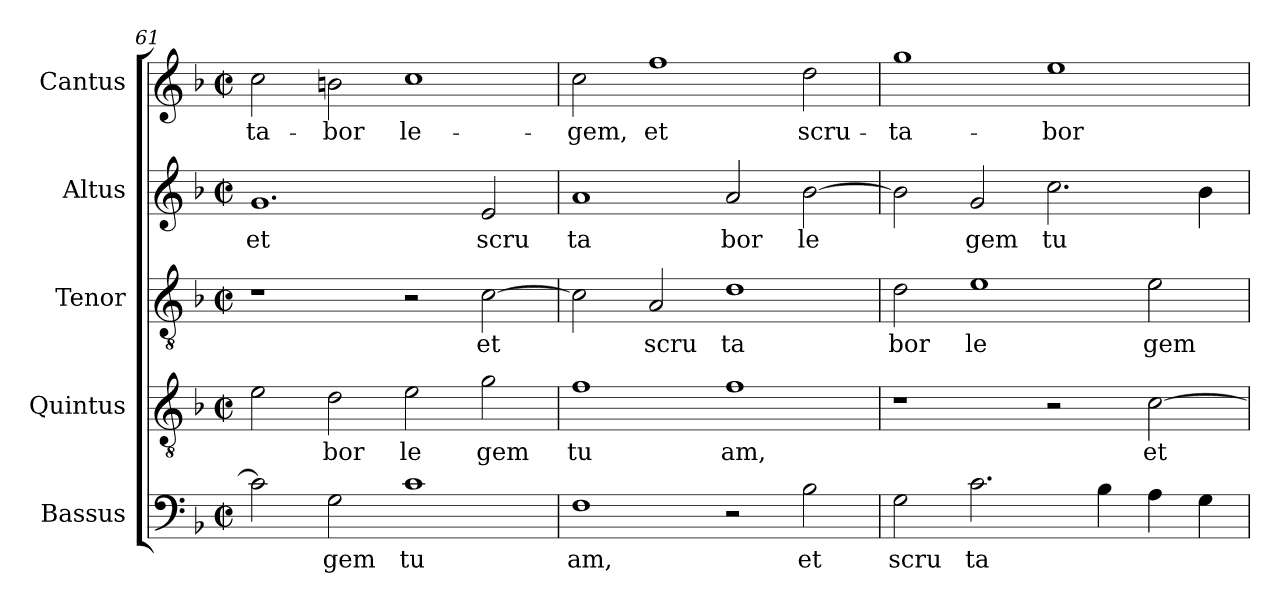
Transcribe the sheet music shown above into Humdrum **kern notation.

**kern	**text	**kern	**text	**kern	**text	**kern	**text	**kern	**text
*part5	*part5	*part4	*part4	*part3	*part3	*part2	*part2	*part1	*part1
*staff5	*staff5	*staff4	*staff4	*staff3	*staff3	*staff2	*staff2	*staff1	*staff1
*I"Bassus	*	*I"Quintus	*	*I"Tenor	*	*I"Altus	*	*I"Cantus	*
*clefF4	*	*clefGv2	*	*clefGv2	*	*clefG2	*	*clefG2	*
*k[b-]	*	*k[b-]	*	*k[b-]	*	*k[b-]	*	*k[b-]	*
*F:	*	*F:	*	*F:	*	*F:	*	*F:	*
*M2/2	*	*M2/2	*	*M2/2	*	*M2/2	*	*M2/2	*
*met(c|)	*	*met(c|)	*	*met(c|)	*	*met(c|)	*	*met(c|)	*
=61	=61	=61	=61	=61	=61	=61	=61	=61	=61
!	!LO:LY:b:cj	!	!LO:LY:b:cj	!	!	!	!LO:LY:b:cj	!	!LO:LY:b:cj
2c\]	.	2e\	.	1r	.	1.g	et	2cc\	-ta-
!	!LO:LY:b:cj	!	!LO:LY:b:cj	!	!	!	!	!	!LO:LY:b:cj
2G\	gem	2d\	bor	.	.	.	.	2bn\	-bor
!	!LO:LY:b:cj	!	!LO:LY:b:cj	!	!	!	!	!	!LO:LY:b:cj
1c	tu	2e\	le	2r	.	.	.	1cc	le-
!	!	!	!LO:LY:b:cj	!	!LO:LY:b:cj	!	!LO:LY:b:cj	!	!
.	.	2g\	gem	[>2c\	et	2e/	scru	.	.
=62	=62	=62	=62	=62	=62	=62	=62	=62	=62
!	!LO:LY:b:cj	!	!LO:LY:b:cj	!	!LO:LY:b:cj	!	!LO:LY:b:cj	!	!LO:LY:b:cj
1F	am,	1f	tu	2c\]	.	1a	ta	2cc\	-gem,
!	!	!	!	!	!LO:LY:b:cj	!	!	!	!LO:LY:b:cj
.	.	.	.	2A/	scru	.	.	1ff	et
!	!	!	!LO:LY:b:cj	!	!LO:LY:b:cj	!	!LO:LY:b:cj	!	!
2r	.	1f	am,	1d	ta	2a/	bor	.	.
!	!LO:LY:b:cj	!	!	!	!	!	!LO:LY:b:cj	!	!LO:LY:b:cj
2B-\	et	.	.	.	.	[>2b-\	le	2dd\	scru-
=63	=63	=63	=63	=63	=63	=63	=63	=63	=63
!	!LO:LY:b:cj	!	!	!	!LO:LY:b:cj	!	!LO:LY:b:cj	!	!LO:LY:b:cj
2G\	scru	1r	.	2d\	bor	2b-\]	.	1gg	-ta-
!	!LO:LY:b:cj	!	!	!	!LO:LY:b:cj	!	!LO:LY:b:cj	!	!
2.c\	ta	.	.	1e	le	2g/	gem	.	.
!	!	!	!	!	!	!	!LO:LY:b:cj	!	!LO:LY:b:cj
.	.	2r	.	.	.	2.cc\	tu	1ee	-bor
!	!LO:LY:b:cj	!	!	!	!	!	!	!	!
4B-\	.	.	.	.	.	.	.	.	.
!	!LO:LY:b:cj	!	!LO:LY:b:cj	!	!LO:LY:b:cj	!	!	!	!
4A\	.	[<2c\	et	2e\	gem	.	.	.	.
!	!LO:LY:b:cj	!	!	!	!	!	!LO:LY:b:cj	!	!
4G\	.	.	.	.	.	4b-\	.	.	.
=	=	=	=	=	=	=	=	=	=
*-	*-	*-	*-	*-	*-	*-	*-	*-	*-
